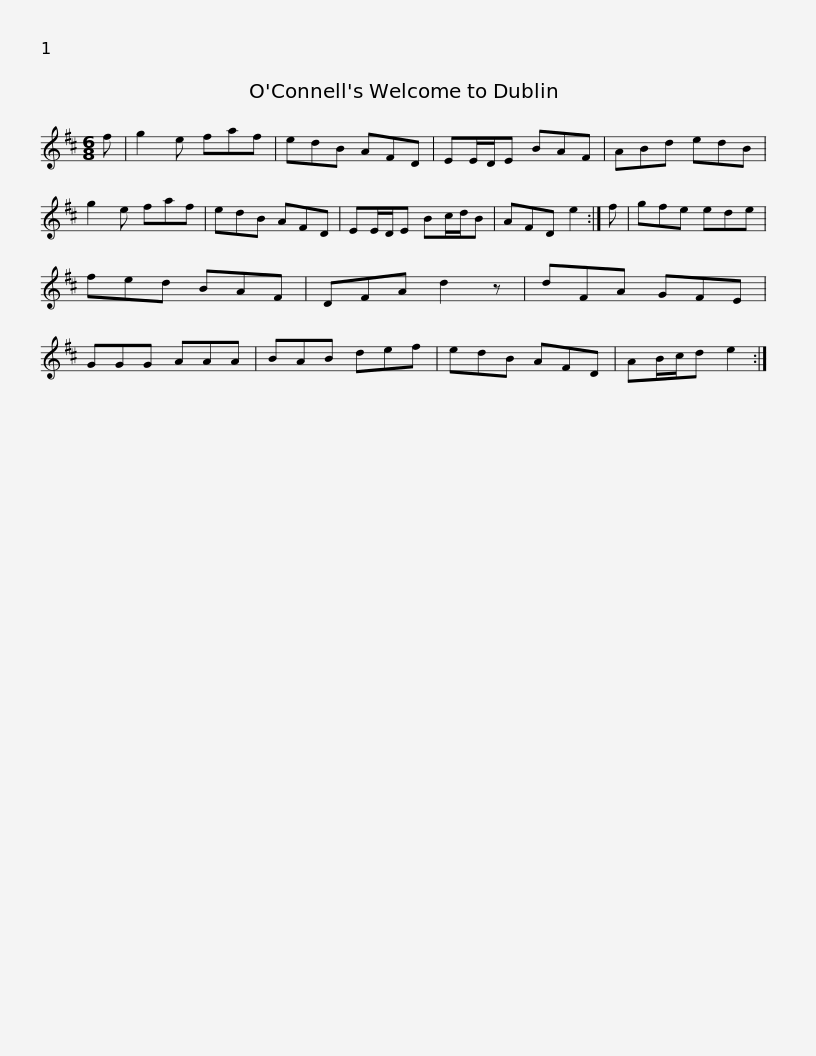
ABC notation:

X:1
L:1/8
M:6/8
I:linebreak $
K:D
V:1 treble
V:1
 f | g2 e faf | edB AFD | EE/D/E BAF | ABd edB | %5
 g2 e faf | edB AFD | EE/D/E Bc/d/B |$ AFD e2 :| f | %10
 gfe ede | fed BAF | DFA d2 z | dFA GFE | GGG AAA | %15
 BAB def |$ edB AFD | AB/c/d e2 :| %18
